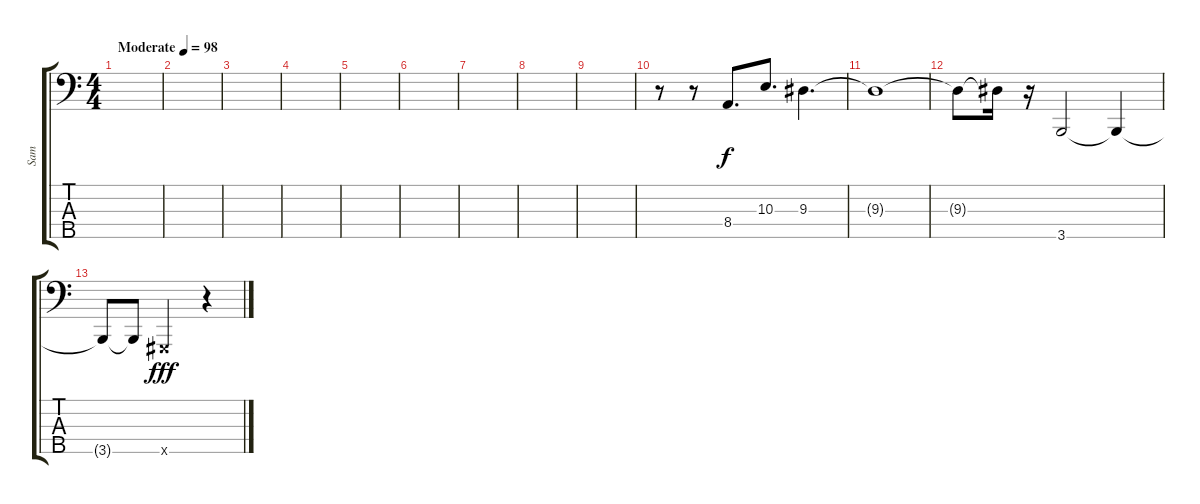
\track ("Sam" "Sam") {instrument electricbassfinger}
\staff {score tabs}
\tuning (E2 B1 Gb1 Db1 Ab0) {hide}
\ts (4 4)
\tempo (98 "Moderate")
\clef f4
\ks c
|
|
|
|
|
|
|
|
|
r.8 r.8 8.4.8{d} 10.3.8{d} 9.3.4{d} |
9.3{t}.1 |
9.3{t}.8 9.3{t}.16 r.16 3.5.2 3.5{t}.4 |
3.5{t}.8 3.5{t}.8 0.5{x}.2{dy fff} r.4
